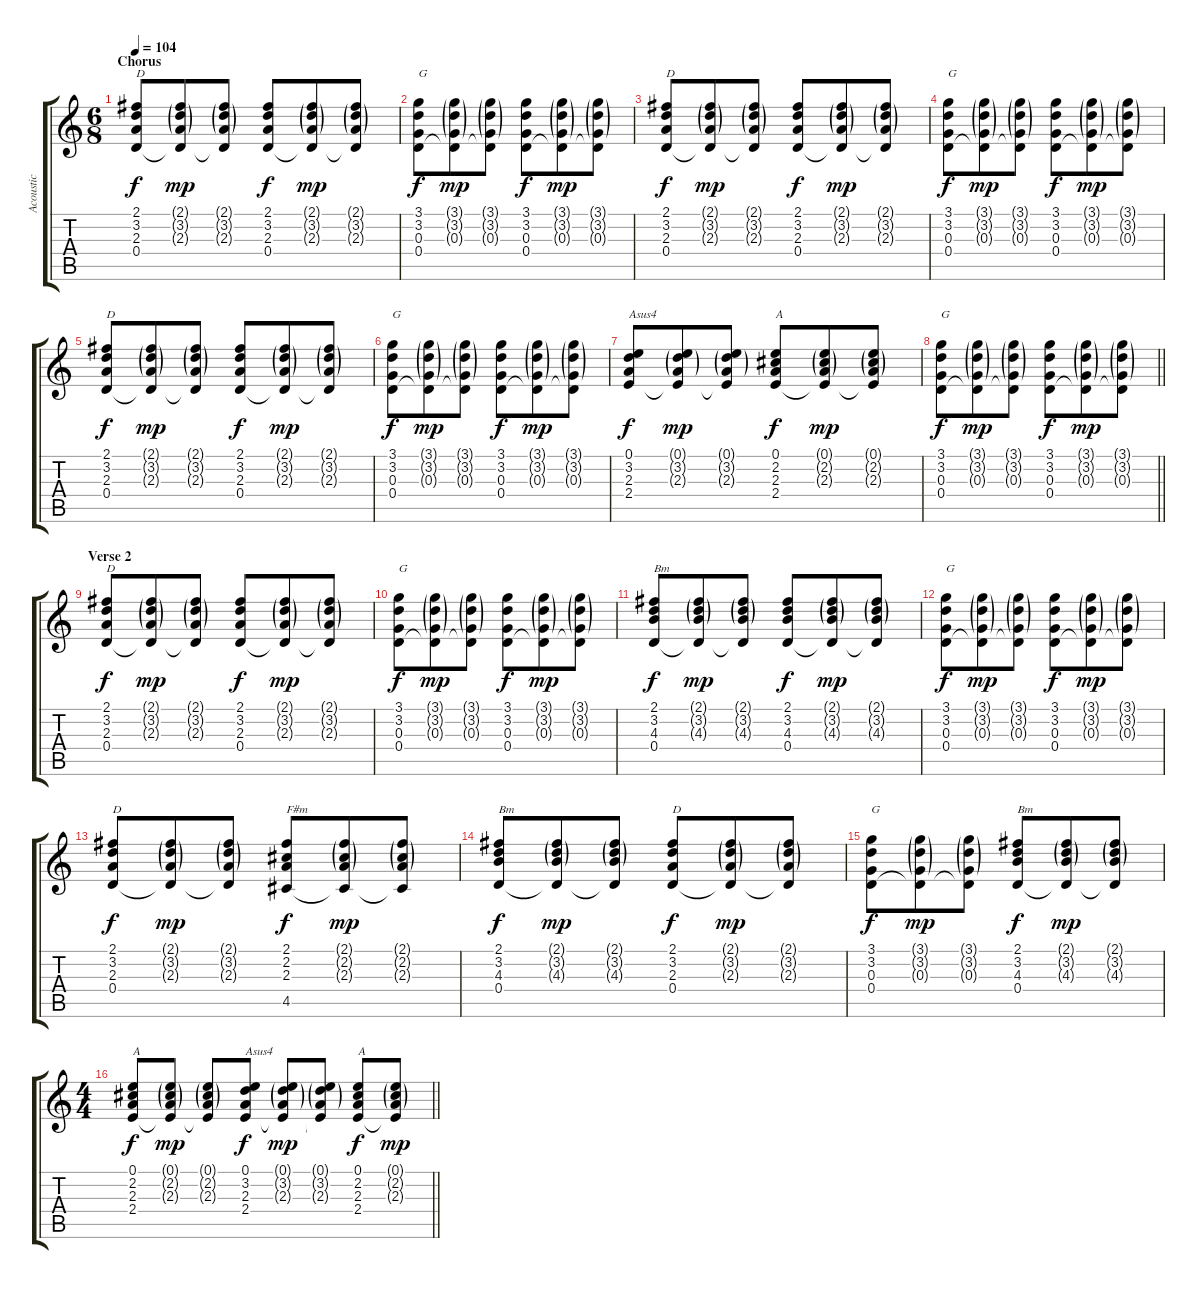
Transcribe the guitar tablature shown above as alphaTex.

\track ("Acoustic" "Acoustic") {instrument acousticguitarsteel}
\staff {score tabs}
\tuning (E4 B3 G3 D3 A2 E2) {hide}
\ts (6 8)
\section ("" "Chorus")
\tempo 104
\clef g2
\ks c
(2.1 3.2 2.3 0.4).8{txt "D" dy f} (2.1{g} 3.2{g} 2.3{g} 0.4{t}).8{dy mp} (2.1{g} 3.2{g} 2.3{g} 0.4{t}).8 (2.1 3.2 2.3 0.4).8{dy f} (2.1{g} 3.2{g} 2.3{g} 0.4{t}).8{dy mp} (2.1{g} 3.2{g} 2.3{g} 0.4{t}).8 |
(3.1 3.2 0.3 0.4).8{txt "G" dy f} (3.1{g} 3.2{g} 0.3{g} 0.4{t}).8{dy mp} (3.1{g} 3.2{g} 0.3{g} 0.4{t}).8 (3.1 3.2 0.3 0.4).8{dy f} (3.1{g} 3.2{g} 0.3{g} 0.4{t}).8{dy mp} (3.1{g} 3.2{g} 0.3{g} 0.4{t}).8 |
(2.1 3.2 2.3 0.4).8{txt "D" dy f} (2.1{g} 3.2{g} 2.3{g} 0.4{t}).8{dy mp} (2.1{g} 3.2{g} 2.3{g} 0.4{t}).8 (2.1 3.2 2.3 0.4).8{dy f} (2.1{g} 3.2{g} 2.3{g} 0.4{t}).8{dy mp} (2.1{g} 3.2{g} 2.3{g} 0.4{t}).8 |
(3.1 3.2 0.3 0.4).8{txt "G" dy f} (3.1{g} 3.2{g} 0.3{g} 0.4{t}).8{dy mp} (3.1{g} 3.2{g} 0.3{g} 0.4{t}).8 (3.1 3.2 0.3 0.4).8{dy f} (3.1{g} 3.2{g} 0.3{g} 0.4{t}).8{dy mp} (3.1{g} 3.2{g} 0.3{g} 0.4{t}).8 |
(2.1 3.2 2.3 0.4).8{txt "D" dy f} (2.1{g} 3.2{g} 2.3{g} 0.4{t}).8{dy mp} (2.1{g} 3.2{g} 2.3{g} 0.4{t}).8 (2.1 3.2 2.3 0.4).8{dy f} (2.1{g} 3.2{g} 2.3{g} 0.4{t}).8{dy mp} (2.1{g} 3.2{g} 2.3{g} 0.4{t}).8 |
(3.1 3.2 0.3 0.4).8{txt "G" dy f} (3.1{g} 3.2{g} 0.3{g} 0.4{t}).8{dy mp} (3.1{g} 3.2{g} 0.3{g} 0.4{t}).8 (3.1 3.2 0.3 0.4).8{dy f} (3.1{g} 3.2{g} 0.3{g} 0.4{t}).8{dy mp} (3.1{g} 3.2{g} 0.3{g} 0.4{t}).8 |
(0.1 3.2 2.3 2.4).8{txt "Asus4" dy f} (0.1{g} 3.2{g} 2.3{g} 2.4{t}).8{dy mp} (0.1{g} 3.2{g} 2.3{g} 2.4{t}).8 (0.1 2.2 2.3 2.4).8{txt "A" dy f} (0.1{g} 2.2{g} 2.3{g} 2.4{t}).8{dy mp} (0.1{g} 2.2{g} 2.3{g} 2.4{t}).8 |
\barLineRight lightlight
(3.1 3.2 0.3 0.4).8{txt "G" dy f} (3.1{g} 3.2{g} 0.3{g} 0.4{t}).8{dy mp} (3.1{g} 3.2{g} 0.3{g} 0.4{t}).8 (3.1 3.2 0.3 0.4).8{dy f} (3.1{g} 3.2{g} 0.3{g} 0.4{t}).8{dy mp} (3.1{g} 3.2{g} 0.3{g} 0.4{t}).8 |
\section ("" "Verse 2")
(2.1 3.2 2.3 0.4).8{txt "D" dy f} (2.1{g} 3.2{g} 2.3{g} 0.4{t}).8{dy mp} (2.1{g} 3.2{g} 2.3{g} 0.4{t}).8 (2.1 3.2 2.3 0.4).8{dy f} (2.1{g} 3.2{g} 2.3{g} 0.4{t}).8{dy mp} (2.1{g} 3.2{g} 2.3{g} 0.4{t}).8 |
(3.1 3.2 0.3 0.4).8{txt "G" dy f} (3.1{g} 3.2{g} 0.3{g} 0.4{t}).8{dy mp} (3.1{g} 3.2{g} 0.3{g} 0.4{t}).8 (3.1 3.2 0.3 0.4).8{dy f} (3.1{g} 3.2{g} 0.3{g} 0.4{t}).8{dy mp} (3.1{g} 3.2{g} 0.3{g} 0.4{t}).8 |
(2.1 3.2 4.3 0.4).8{txt "Bm" dy f} (2.1{g} 3.2{g} 4.3{g} 0.4{t}).8{dy mp} (2.1{g} 3.2{g} 4.3{g} 0.4{t}).8 (2.1 3.2 4.3 0.4).8{dy f} (2.1{g} 3.2{g} 4.3{g} 0.4{t}).8{dy mp} (2.1{g} 3.2{g} 4.3{g} 0.4{t}).8 |
(3.1 3.2 0.3 0.4).8{txt "G" dy f} (3.1{g} 3.2{g} 0.3{g} 0.4{t}).8{dy mp} (3.1{g} 3.2{g} 0.3{g} 0.4{t}).8 (3.1 3.2 0.3 0.4).8{dy f} (3.1{g} 3.2{g} 0.3{g} 0.4{t}).8{dy mp} (3.1{g} 3.2{g} 0.3{g} 0.4{t}).8 |
(2.1 3.2 2.3 0.4).8{txt "D" dy f} (2.1{g} 3.2{g} 2.3{g} 0.4{t}).8{dy mp} (2.1{g} 3.2{g} 2.3{g} 0.4{t}).8 (2.1 2.2 2.3 4.5).8{txt "F#m" dy f} (2.1{g} 2.2{g} 2.3{g} 4.5{t}).8{dy mp} (2.1{g} 2.2{g} 2.3{g} 4.5{t}).8 |
(2.1 3.2 4.3 0.4).8{txt "Bm" dy f} (2.1{g} 3.2{g} 4.3{g} 0.4{t}).8{dy mp} (2.1{g} 3.2{g} 4.3{g} 0.4{t}).8 (2.1 3.2 2.3 0.4).8{txt "D" dy f} (2.1{g} 3.2{g} 2.3{g} 0.4{t}).8{dy mp} (2.1{g} 3.2{g} 2.3{g} 0.4{t}).8 |
(3.1 3.2 0.3 0.4).8{txt "G" dy f} (3.1{g} 3.2{g} 0.3{g} 0.4{t}).8{dy mp} (3.1{g} 3.2{g} 0.3{g} 0.4{t}).8 (2.1 3.2 4.3 0.4).8{txt "Bm" dy f} (2.1{g} 3.2{g} 4.3{g} 0.4{t}).8{dy mp} (2.1{g} 3.2{g} 4.3{g} 0.4{t}).8 |
\ts (4 4)
\barLineRight lightlight
(0.1 2.2 2.3 2.4).8{txt "A" dy f} (0.1{g} 2.2{g} 2.3{g} 2.4{t}).8{dy mp} (0.1{g} 2.2{g} 2.3{g} 2.4{t}).8 (0.1 3.2 2.3 2.4).8{txt "Asus4" dy f} (0.1{g} 3.2{g} 2.3{g} 2.4{t}).8{dy mp} (0.1{g} 3.2{g} 2.3{g} 2.4{t}).8 (0.1 2.2 2.3 2.4).8{txt "A" dy f} (0.1{g} 2.2{g} 2.3{g} 2.4{t}).8{dy mp}
